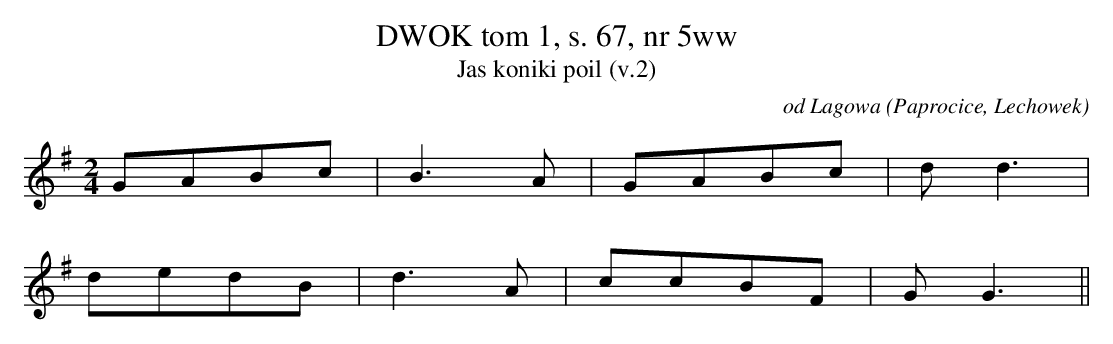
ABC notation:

X:1
T: DWOK tom 1, s. 67, nr 5ww
T: Jas koniki poil (v.2)
O: od Lagowa (Paprocice, Lechowek)
M: 2/4
L: 1/8
K: G
GABc | B3A | GABc | dd3 |
dedB | d3A | ccBF | GG3||
